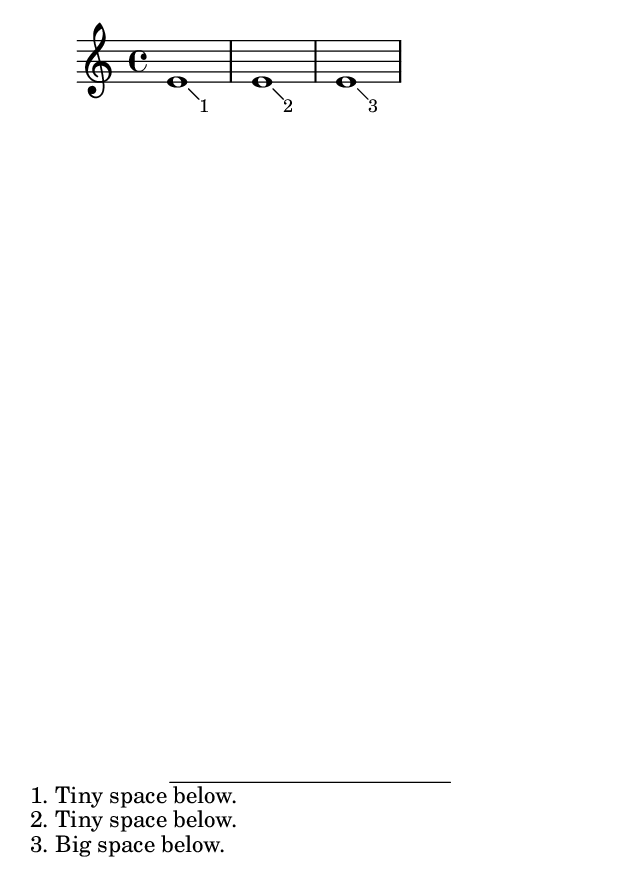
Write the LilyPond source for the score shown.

%% Generated by lilypond-book
%% Options: [exampleindent=10.16\mm,indent=0\mm,line-width=160\mm,paper-height=845.047\pt,paper-width=597.508\pt,papersize='(cons (* 597.508 pt) (* 845.047 pt))]
\include "lilypond-book-preamble.ly"


% ****************************************************************
% Start cut-&-pastable-section
% ****************************************************************

#(ly:set-option 'eps-box-padding 3.000000)



\paper {
  #(set-paper-size '(cons (* 597.508 pt) (* 845.047 pt)))
  indent = 0\mm
  line-width = 160\mm
  % offset the left padding, also add 1mm as lilypond creates cropped
  % images with a little space on the right
  line-width = #(- line-width (* mm  3.000000) (* mm 1))
}

\layout {
  
}




% ****************************************************************
% ly snippet:
% ****************************************************************
\sourcefilename "/lilypond-2.26.0/input/regression/footnote-footer-padding.ly"
\sourcefileline 0
\version "2.16.0"
\header {
  texidoc = "The padding between a footnote and the footer can be tweaked."
}

% TODO: then why isn't it tweaked?

#(set-default-paper-size "a6")

\book {

  \relative c' {
    \footnote
                  \markup { \tiny 1 }
                  #'(1 . -1)
                  \markup { 1. Tiny space below. }
    e1

    \footnote
                  \markup { \tiny 2 }
                  #'(1 . -1)
                  \markup { 2. Tiny space below. }
    e1

    \footnote
                  \markup { \tiny 3 }
                  #'(1 . -1)
                  \markup { 3. Big space below. }
    e1
}}



% ****************************************************************
% end ly snippet
% ****************************************************************
